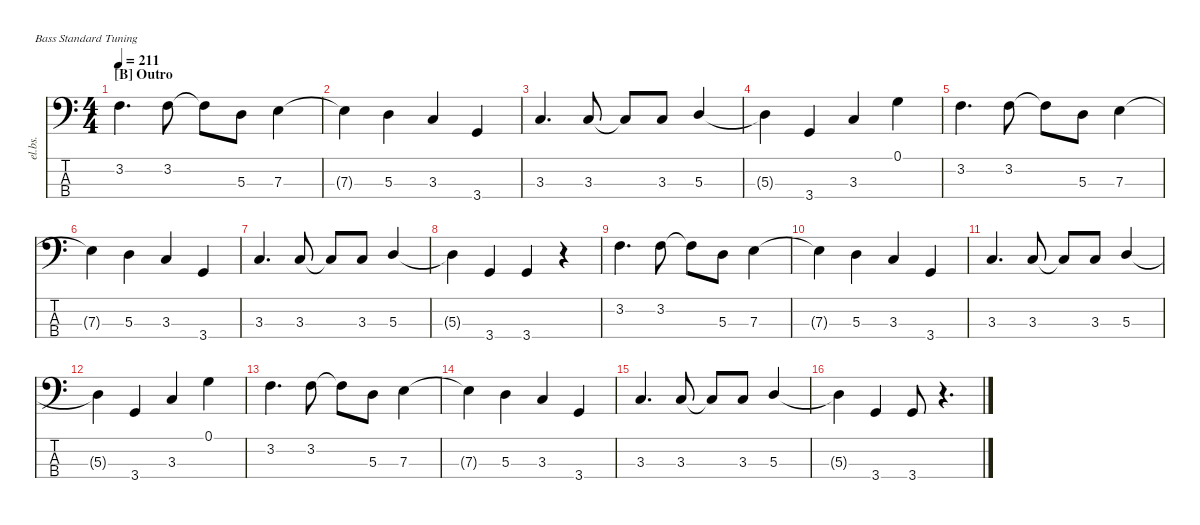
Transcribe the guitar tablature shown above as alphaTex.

\defaultSystemsLayout 4
\hideDynamics
\bracketExtendMode nobrackets
\track ("Bass" "el.bs.") {instrument electricbassfinger}
\staff {score tabs}
\tuning (G2 D2 A1 E1)
\ts (4 4)
\section ("B" "Outro")
\tempo 211
\clef f4
\ks c
3.2.4{d dy ff beam Down} 3.2.8{beam Down} 3.2{t}.8{beam Down} 5.3.8{beam Down} 7.3.4{beam Down} |
7.3{t}.4{beam Down} 5.3.4{beam Down} 3.3.4{beam Up} 3.4.4{beam Up} |
3.3.4{d beam Up} 3.3.8{beam Up} 3.3{t}.8{beam Up} 3.3.8{beam Up} 5.3.4{beam Up} |
5.3{t}.4{beam Down} 3.4.4{beam Up} 3.3.4{beam Up} 0.1.4{beam Down} |
3.2.4{d beam Down} 3.2.8{beam Down} 3.2{t}.8{beam Down} 5.3.8{beam Down} 7.3.4{beam Down} |
7.3{t}.4{beam Down} 5.3.4{beam Down} 3.3.4{beam Up} 3.4.4{beam Up} |
3.3.4{d beam Up} 3.3.8{beam Up} 3.3{t}.8{beam Up} 3.3.8{beam Up} 5.3.4{beam Up} |
5.3{t}.4{beam Down} 3.4.4{beam Up} 3.4.4{beam Up} r.4{beam Down} |
3.2.4{d beam Down} 3.2.8{beam Down} 3.2{t}.8{beam Down} 5.3.8{beam Down} 7.3.4{beam Down} |
7.3{t}.4{beam Down} 5.3.4{beam Down} 3.3.4{beam Up} 3.4.4{beam Up} |
3.3.4{d beam Up} 3.3.8{beam Up} 3.3{t}.8{beam Up} 3.3.8{beam Up} 5.3.4{beam Up} |
5.3{t}.4{beam Down} 3.4.4{beam Up} 3.3.4{beam Up} 0.1.4{beam Down} |
3.2.4{d beam Down} 3.2.8{beam Down} 3.2{t}.8{beam Down} 5.3.8{beam Down} 7.3.4{beam Down} |
7.3{t}.4{beam Down} 5.3.4{beam Down} 3.3.4{beam Up} 3.4.4{beam Up} |
3.3.4{d beam Up} 3.3.8{beam Up} 3.3{t}.8{beam Up} 3.3.8{beam Up} 5.3.4{beam Up} |
5.3{t}.4{beam Down} 3.4.4{beam Up} 3.4.8{beam Up} r.4{d beam Down}
